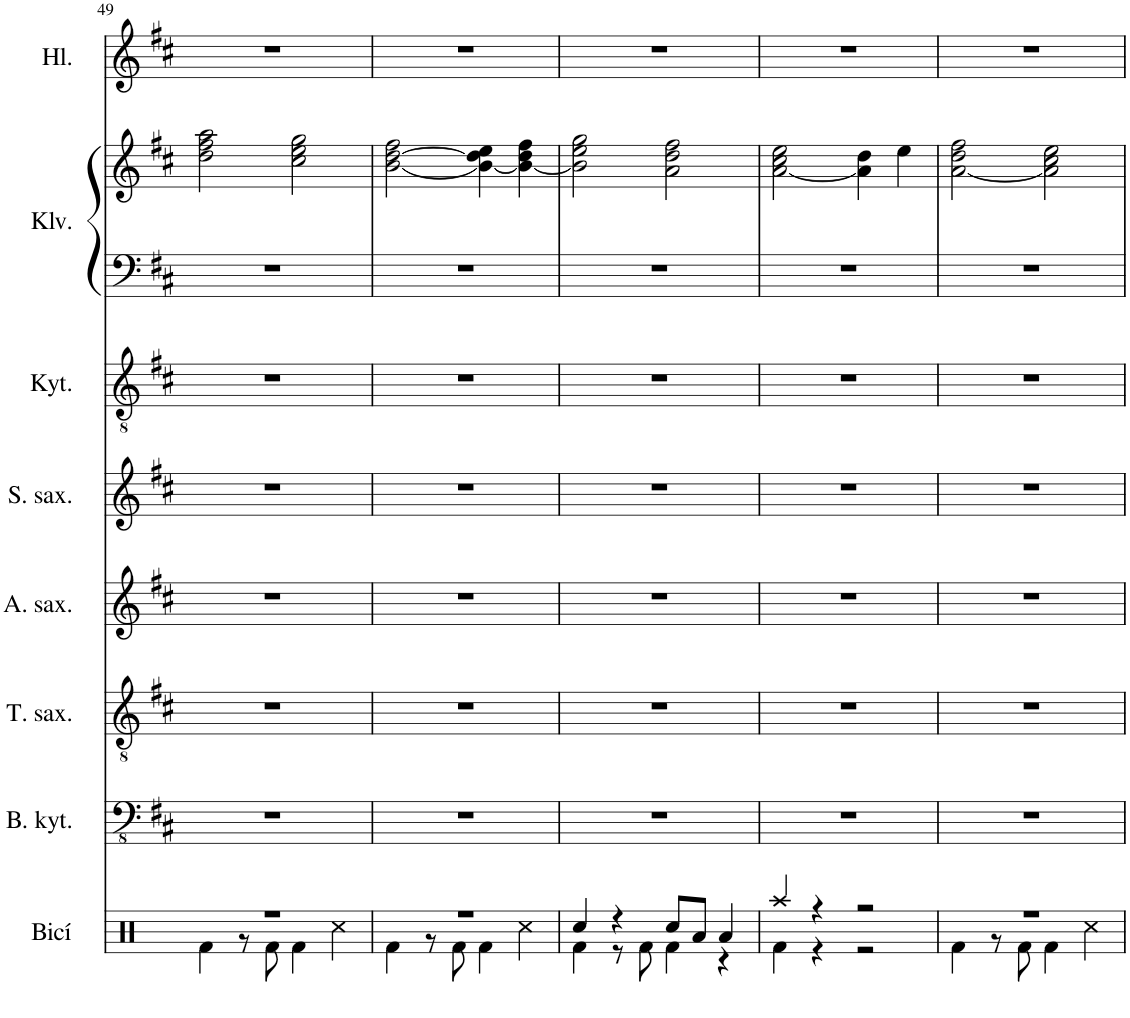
**kern	**kern	**kern	**kern	**kern	**kern	**kern	**kern	**kern
*part8	*part7	*part6	*part5	*part4	*part3	*part2	*part2	*part1
*staff9	*staff8	*staff7	*staff6	*staff5	*staff4	*staff3	*staff2	*staff1
*I"Bicí souprava	*I"Basová kytara	*I"Tenorový saxofon	*I"Altový saxofon	*I"Sopránový saxofon	*I"Akustická kytara	*I"Klavír	*	*I"Zpěv
*I'Bicí	*I'B. kyt.	*I'T. sax.	*I'A. sax.	*I'S. sax.	*I'Kyt.	*I'Klv.	*	*
!!LO:PB:g=z
*clefX	*clefFv4	*clefGv2	*clefG2	*clefG2	*clefGv2	*clefF4	*clefG2	*clefG2
*	*	*ITrd8c14	*	*ITrd1c2	*	*	*	*
*k[]	*k[f#c#]	*k[f#c#]	*k[f#c#]	*k[f#c#]	*k[f#c#]	*k[f#c#]	*k[f#c#]	*k[f#c#]
*M4/4	*M4/4	*M4/4	*M4/4	*M4/4	*M4/4	*M4/4	*M4/4	*M4/4
=49	=49	=49	=49	=49	=49	=49	=49	=49
*^	*	*	*	*	*	*	*	*
1r	4Rf\	1r	1r	1r	1r	1r	1r	2dd\ 2ff#\ 2aa\	1r
.	8r	.	.	.	.	.	.	.	.
.	8Rf\	.	.	.	.	.	.	.	.
.	4Rf\	.	.	.	.	.	.	2cc#\ 2ee\ 2gg\	.
.	4Rcc\	.	.	.	.	.	.	.	.
=50	=50	=50	=50	=50	=50	=50	=50	=50	=50
1r	4Rf\	1r	1r	1r	1r	1r	1r	[2b\ [2dd\ 2ff#\	1r
.	8r	.	.	.	.	.	.	.	.
.	8Rf\	.	.	.	.	.	.	.	.
.	4Rf\	.	.	.	.	.	.	4b\_ 4dd\] 4ee\	.
.	4Rcc\	.	.	.	.	.	.	4b\_ 4dd\ 4ff#\	.
=51	=51	=51	=51	=51	=51	=51	=51	=51	=51
4Rcc/	4Rf\	1r	1r	1r	1r	1r	1r	2b\] 2ee\ 2gg\	1r
4r	8r	.	.	.	.	.	.	.	.
.	8Rf\	.	.	.	.	.	.	.	.
8Rcc/L	4Rf\	.	.	.	.	.	.	2a\ 2dd\ 2ff#\	.
8Ra/J	.	.	.	.	.	.	.	.	.
4Ra/	4r	.	.	.	.	.	.	.	.
=52	=52	=52	=52	=52	=52	=52	=52	=52	=52
4Raa/	4Rf\	1r	1r	1r	1r	1r	1r	[2a\ 2cc#\ 2ee\	1r
4r	4r	.	.	.	.	.	.	.	.
2r	2r	.	.	.	.	.	.	4a\] 4dd\	.
.	.	.	.	.	.	.	.	4ee\	.
=53	=53	=53	=53	=53	=53	=53	=53	=53	=53
1r	4Rf\	1r	1r	1r	1r	1r	1r	[2a\ 2dd\ 2ff#\	1r
.	8r	.	.	.	.	.	.	.	.
.	8Rf\	.	.	.	.	.	.	.	.
.	4Rf\	.	.	.	.	.	.	2a\] 2cc#\ 2ee\	.
.	4Rcc\	.	.	.	.	.	.	.	.
*v	*v	*	*	*	*	*	*	*	*
=	=	=	=	=	=	=	=	=
*-	*-	*-	*-	*-	*-	*-	*-	*-
